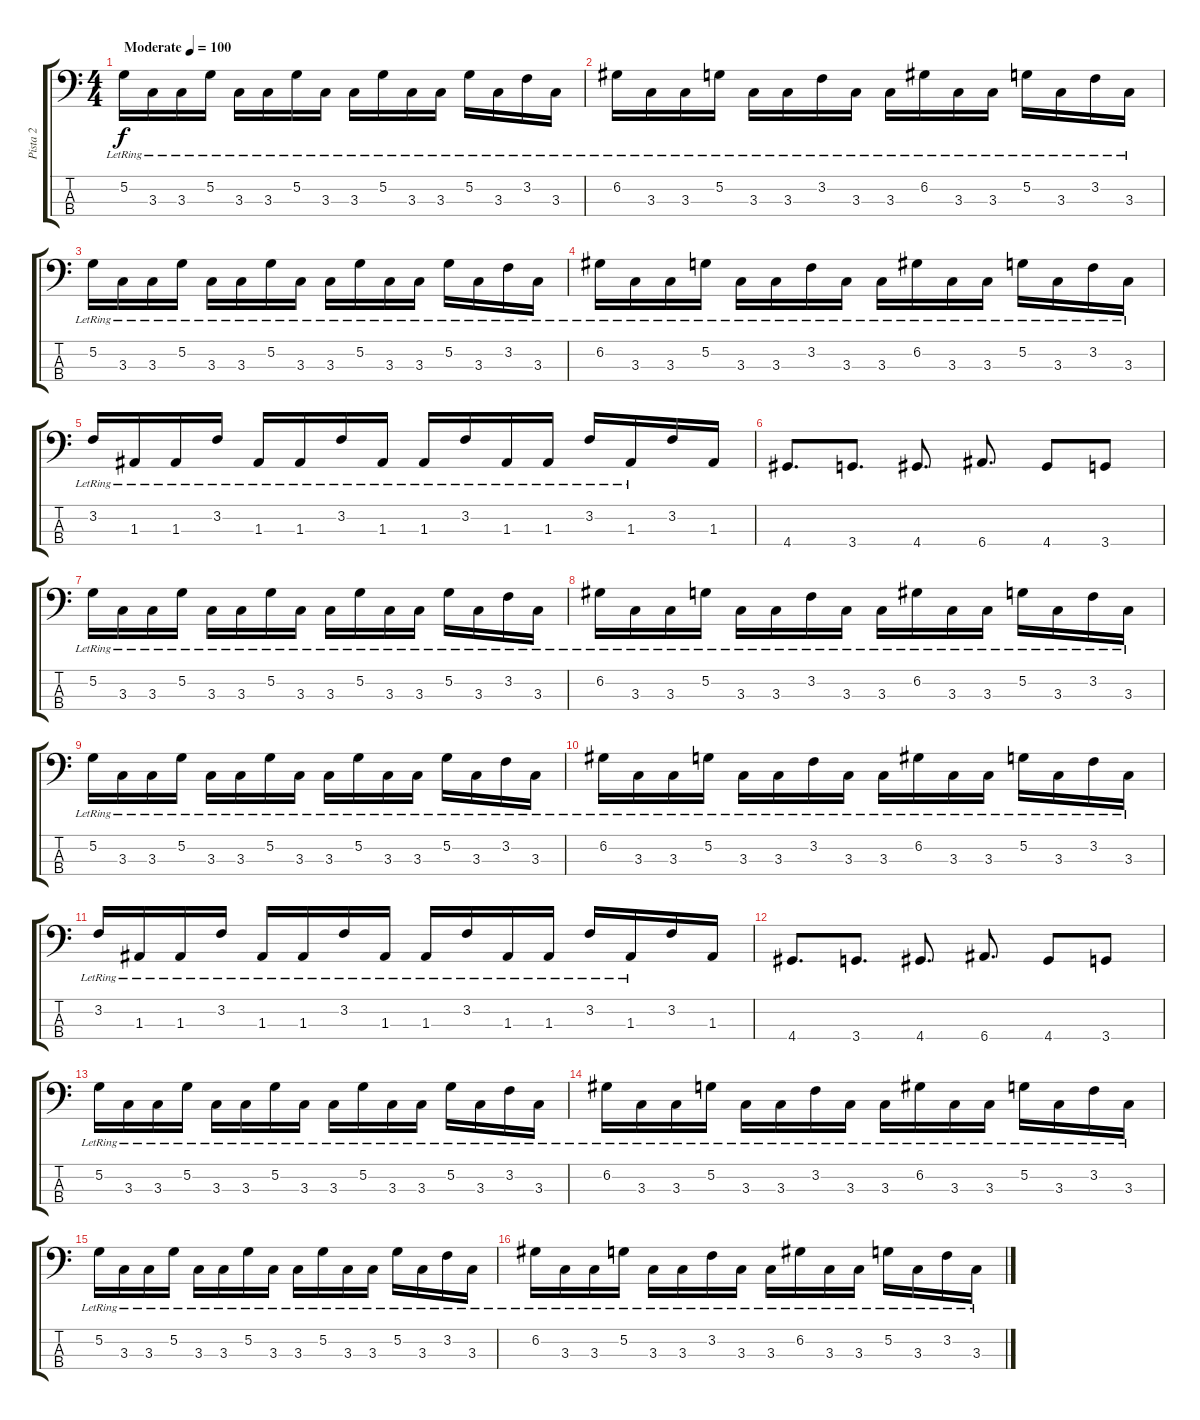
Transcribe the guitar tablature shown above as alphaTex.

\track ("Pista 2" "Pista 2") {instrument electricbassfinger}
\staff {score tabs}
\tuning (G2 D2 A1 E1) {hide}
\ts (4 4)
\tempo (100 "Moderate")
\clef f4
\ks c
5.2{lr}.16{dy f instrument electricbassfinger} 3.3{lr}.16 3.3{lr}.16 5.2{lr}.16 3.3{lr}.16 3.3{lr}.16 5.2{lr}.16 3.3{lr}.16 3.3{lr}.16 5.2{lr}.16 3.3{lr}.16 3.3{lr}.16 5.2{lr}.16 3.3{lr}.16 3.2{lr}.16 3.3{lr}.16 |
6.2{lr}.16 3.3{lr}.16 3.3{lr}.16 5.2{lr}.16 3.3{lr}.16 3.3{lr}.16 3.2{lr}.16 3.3{lr}.16 3.3{lr}.16 6.2{lr}.16 3.3{lr}.16 3.3{lr}.16 5.2{lr}.16 3.3{lr}.16 3.2{lr}.16 3.3{lr}.16 |
5.2{lr}.16 3.3{lr}.16 3.3{lr}.16 5.2{lr}.16 3.3{lr}.16 3.3{lr}.16 5.2{lr}.16 3.3{lr}.16 3.3{lr}.16 5.2{lr}.16 3.3{lr}.16 3.3{lr}.16 5.2{lr}.16 3.3{lr}.16 3.2{lr}.16 3.3{lr}.16 |
6.2{lr}.16 3.3{lr}.16 3.3{lr}.16 5.2{lr}.16 3.3{lr}.16 3.3{lr}.16 3.2{lr}.16 3.3{lr}.16 3.3{lr}.16 6.2{lr}.16 3.3{lr}.16 3.3{lr}.16 5.2{lr}.16 3.3{lr}.16 3.2{lr}.16 3.3{lr}.16 |
3.2{lr}.16 1.3{lr}.16 1.3{lr}.16 3.2{lr}.16 1.3{lr}.16 1.3{lr}.16 3.2{lr}.16 1.3{lr}.16 1.3{lr}.16 3.2{lr}.16 1.3{lr}.16 1.3{lr}.16 3.2{lr}.16 1.3{lr}.16 3.2.16 1.3.16 |
4.4.8{d} 3.4.8{d} 4.4.8{d} 6.4.8{d} 4.4.8 3.4.8 |
5.2{lr}.16 3.3{lr}.16 3.3{lr}.16 5.2{lr}.16 3.3{lr}.16 3.3{lr}.16 5.2{lr}.16 3.3{lr}.16 3.3{lr}.16 5.2{lr}.16 3.3{lr}.16 3.3{lr}.16 5.2{lr}.16 3.3{lr}.16 3.2{lr}.16 3.3{lr}.16 |
6.2{lr}.16 3.3{lr}.16 3.3{lr}.16 5.2{lr}.16 3.3{lr}.16 3.3{lr}.16 3.2{lr}.16 3.3{lr}.16 3.3{lr}.16 6.2{lr}.16 3.3{lr}.16 3.3{lr}.16 5.2{lr}.16 3.3{lr}.16 3.2{lr}.16 3.3{lr}.16 |
5.2{lr}.16 3.3{lr}.16 3.3{lr}.16 5.2{lr}.16 3.3{lr}.16 3.3{lr}.16 5.2{lr}.16 3.3{lr}.16 3.3{lr}.16 5.2{lr}.16 3.3{lr}.16 3.3{lr}.16 5.2{lr}.16 3.3{lr}.16 3.2{lr}.16 3.3{lr}.16 |
6.2{lr}.16 3.3{lr}.16 3.3{lr}.16 5.2{lr}.16 3.3{lr}.16 3.3{lr}.16 3.2{lr}.16 3.3{lr}.16 3.3{lr}.16 6.2{lr}.16 3.3{lr}.16 3.3{lr}.16 5.2{lr}.16 3.3{lr}.16 3.2{lr}.16 3.3{lr}.16 |
3.2{lr}.16 1.3{lr}.16 1.3{lr}.16 3.2{lr}.16 1.3{lr}.16 1.3{lr}.16 3.2{lr}.16 1.3{lr}.16 1.3{lr}.16 3.2{lr}.16 1.3{lr}.16 1.3{lr}.16 3.2{lr}.16 1.3{lr}.16 3.2.16 1.3.16 |
4.4.8{d} 3.4.8{d} 4.4.8{d} 6.4.8{d} 4.4.8 3.4.8 |
5.2{lr}.16 3.3{lr}.16 3.3{lr}.16 5.2{lr}.16 3.3{lr}.16 3.3{lr}.16 5.2{lr}.16 3.3{lr}.16 3.3{lr}.16 5.2{lr}.16 3.3{lr}.16 3.3{lr}.16 5.2{lr}.16 3.3{lr}.16 3.2{lr}.16 3.3{lr}.16 |
6.2{lr}.16 3.3{lr}.16 3.3{lr}.16 5.2{lr}.16 3.3{lr}.16 3.3{lr}.16 3.2{lr}.16 3.3{lr}.16 3.3{lr}.16 6.2{lr}.16 3.3{lr}.16 3.3{lr}.16 5.2{lr}.16 3.3{lr}.16 3.2{lr}.16 3.3{lr}.16 |
5.2{lr}.16 3.3{lr}.16 3.3{lr}.16 5.2{lr}.16 3.3{lr}.16 3.3{lr}.16 5.2{lr}.16 3.3{lr}.16 3.3{lr}.16 5.2{lr}.16 3.3{lr}.16 3.3{lr}.16 5.2{lr}.16 3.3{lr}.16 3.2{lr}.16 3.3{lr}.16 |
6.2{lr}.16 3.3{lr}.16 3.3{lr}.16 5.2{lr}.16 3.3{lr}.16 3.3{lr}.16 3.2{lr}.16 3.3{lr}.16 3.3{lr}.16 6.2{lr}.16 3.3{lr}.16 3.3{lr}.16 5.2{lr}.16 3.3{lr}.16 3.2{lr}.16 3.3{lr}.16
